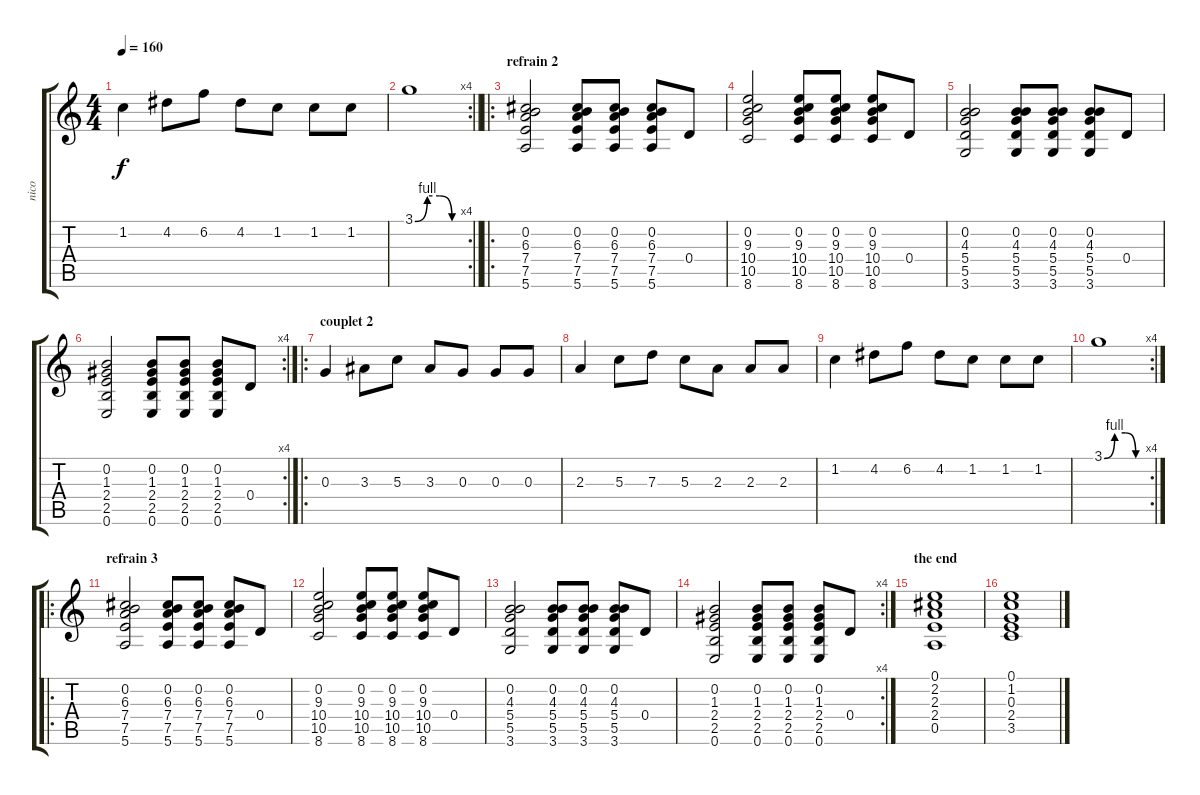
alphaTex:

\track ("nico" "nico") {instrument distortionguitar}
\staff {score tabs}
\tuning (E4 B3 G3 D3 A2 E2) {hide}
\ts (4 4)
\tempo 160
\clef g2
\ks c
1.2.4{dy f} 4.2.8 6.2.8 4.2.8 1.2.8 1.2.8 1.2.8 |
\rc 4
\barLineRight lightlight
3.1{be (custom 0 0 15 4 30 4 45 0 60 0)}.1 |
\ro
\section ("" "refrain 2")
(0.2 6.3 7.4 7.5 5.6).2 (0.2 6.3 7.4 7.5 5.6).8 (0.2 6.3 7.4 7.5 5.6).8 (0.2 6.3 7.4 7.5 5.6).8 0.4.8 |
(0.2 9.3 10.4 10.5 8.6).2 (0.2 9.3 10.4 10.5 8.6).8 (0.2 9.3 10.4 10.5 8.6).8 (0.2 9.3 10.4 10.5 8.6).8 0.4.8 |
(0.2 4.3 5.4 5.5 3.6).2 (0.2 4.3 5.4 5.5 3.6).8 (0.2 4.3 5.4 5.5 3.6).8 (0.2 4.3 5.4 5.5 3.6).8 0.4.8 |
\rc 4
(0.2 1.3 2.4 2.5 0.6).2 (0.2 1.3 2.4 2.5 0.6).8 (0.2 1.3 2.4 2.5 0.6).8 (0.2 1.3 2.4 2.5 0.6).8 0.4.8 |
\ro
\section ("" "couplet 2")
0.3.4 3.3.8 5.3.8 3.3.8 0.3.8 0.3.8 0.3.8 |
2.3.4 5.3.8 7.3.8 5.3.8 2.3.8 2.3.8 2.3.8 |
1.2.4 4.2.8 6.2.8 4.2.8 1.2.8 1.2.8 1.2.8 |
\rc 4
3.1{be (custom 0 0 15 4 30 4 45 0 60 0)}.1 |
\ro
\section ("" "refrain 3")
(0.2 6.3 7.4 7.5 5.6).2 (0.2 6.3 7.4 7.5 5.6).8 (0.2 6.3 7.4 7.5 5.6).8 (0.2 6.3 7.4 7.5 5.6).8 0.4.8 |
(0.2 9.3 10.4 10.5 8.6).2 (0.2 9.3 10.4 10.5 8.6).8 (0.2 9.3 10.4 10.5 8.6).8 (0.2 9.3 10.4 10.5 8.6).8 0.4.8 |
(0.2 4.3 5.4 5.5 3.6).2 (0.2 4.3 5.4 5.5 3.6).8 (0.2 4.3 5.4 5.5 3.6).8 (0.2 4.3 5.4 5.5 3.6).8 0.4.8 |
\rc 4
(0.2 1.3 2.4 2.5 0.6).2 (0.2 1.3 2.4 2.5 0.6).8 (0.2 1.3 2.4 2.5 0.6).8 (0.2 1.3 2.4 2.5 0.6).8 0.4.8 |
\section ("" "the end")
(0.1 2.2 2.3 2.4 0.5).1 |
(0.1 1.2 0.3 2.4 3.5).1
